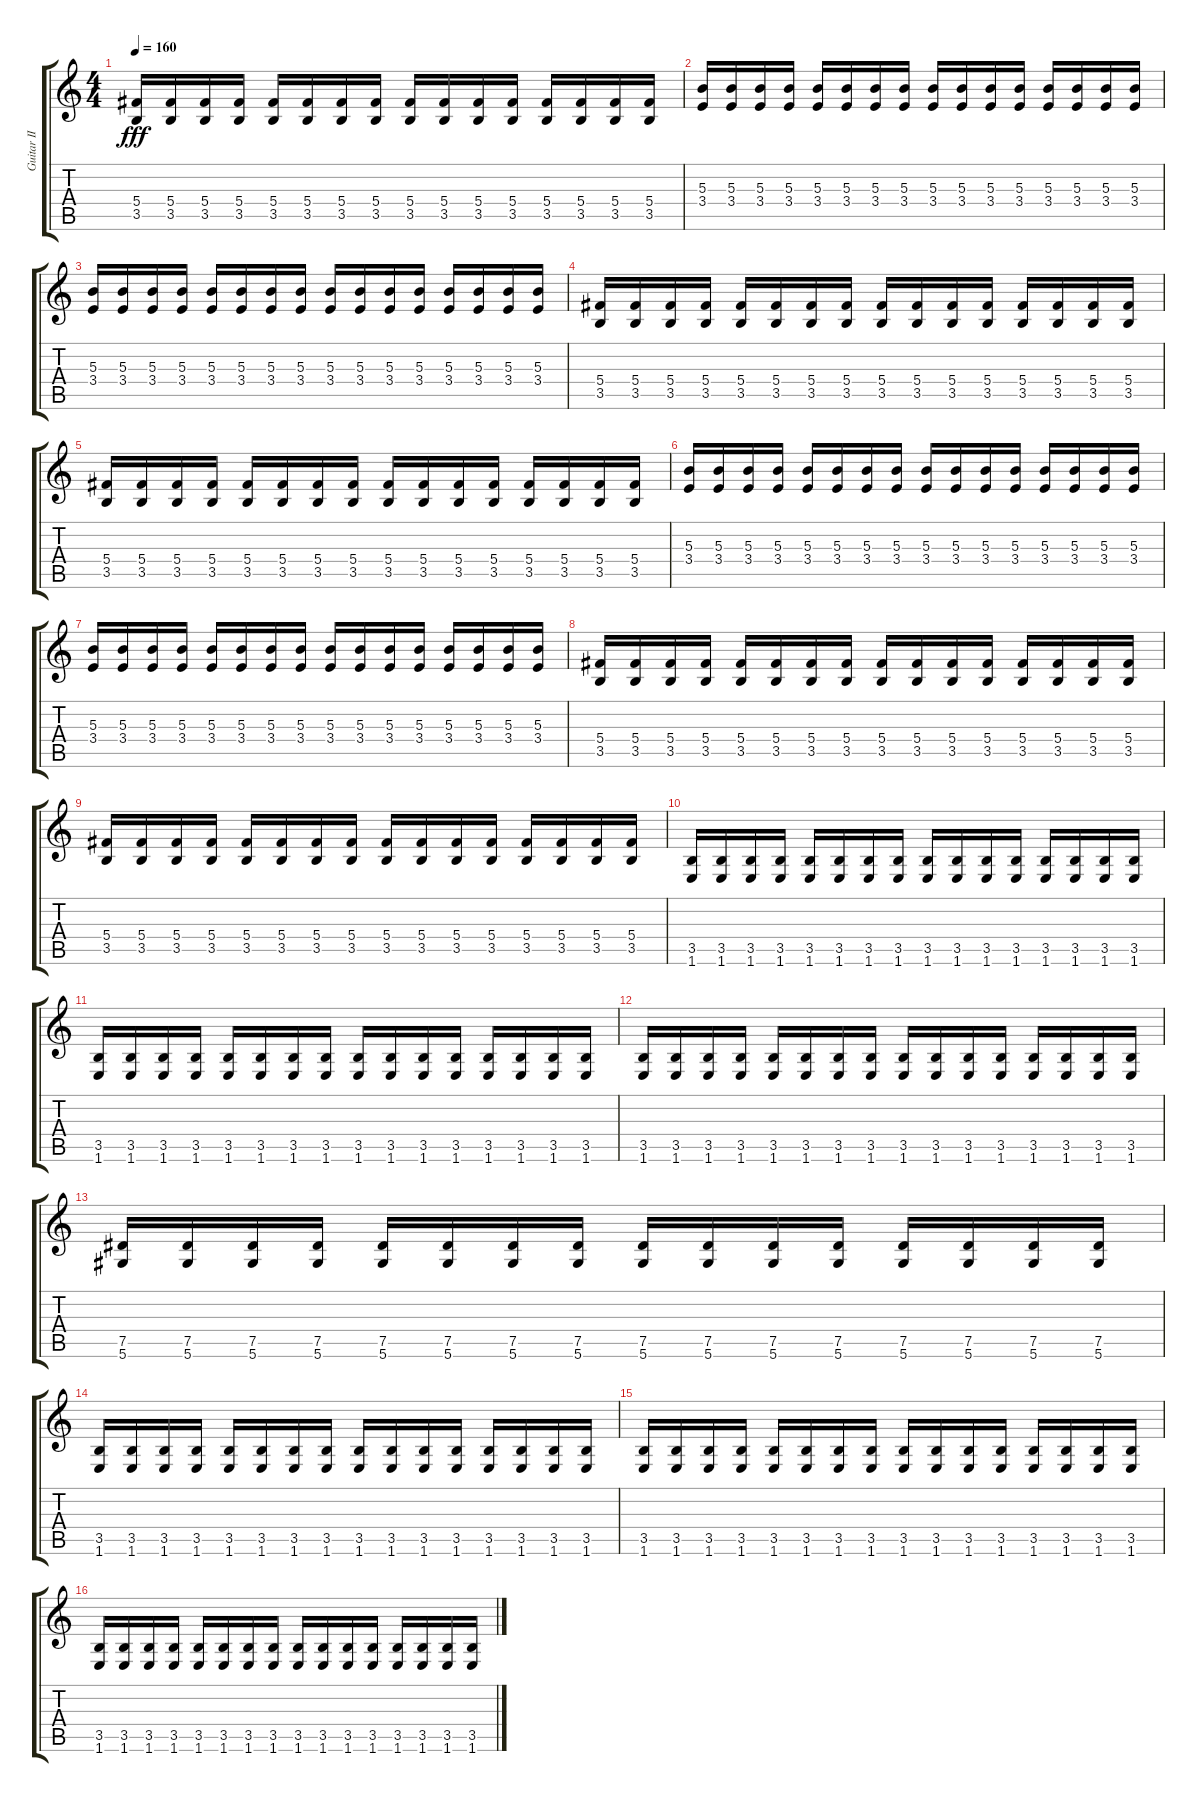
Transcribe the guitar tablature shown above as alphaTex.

\track ("Guitar II" "Guitar II") {instrument distortionguitar}
\staff {score tabs}
\tuning (Eb4 Bb3 Gb3 Db3 Ab2 Eb2) {hide}
\ts (4 4)
\tempo 160
\clef g2
\ks c
(5.4 3.5).16{dy fff} (5.4 3.5).16 (5.4 3.5).16 (5.4 3.5).16 (5.4 3.5).16 (5.4 3.5).16 (5.4 3.5).16 (5.4 3.5).16 (5.4 3.5).16 (5.4 3.5).16 (5.4 3.5).16 (5.4 3.5).16 (5.4 3.5).16 (5.4 3.5).16 (5.4 3.5).16 (5.4 3.5).16 |
(5.3 3.4).16 (5.3 3.4).16 (5.3 3.4).16 (5.3 3.4).16 (5.3 3.4).16 (5.3 3.4).16 (5.3 3.4).16 (5.3 3.4).16 (5.3 3.4).16 (5.3 3.4).16 (5.3 3.4).16 (5.3 3.4).16 (5.3 3.4).16 (5.3 3.4).16 (5.3 3.4).16 (5.3 3.4).16 |
(5.3 3.4).16 (5.3 3.4).16 (5.3 3.4).16 (5.3 3.4).16 (5.3 3.4).16 (5.3 3.4).16 (5.3 3.4).16 (5.3 3.4).16 (5.3 3.4).16 (5.3 3.4).16 (5.3 3.4).16 (5.3 3.4).16 (5.3 3.4).16 (5.3 3.4).16 (5.3 3.4).16 (5.3 3.4).16 |
(5.4 3.5).16 (5.4 3.5).16 (5.4 3.5).16 (5.4 3.5).16 (5.4 3.5).16 (5.4 3.5).16 (5.4 3.5).16 (5.4 3.5).16 (5.4 3.5).16 (5.4 3.5).16 (5.4 3.5).16 (5.4 3.5).16 (5.4 3.5).16 (5.4 3.5).16 (5.4 3.5).16 (5.4 3.5).16 |
(5.4 3.5).16 (5.4 3.5).16 (5.4 3.5).16 (5.4 3.5).16 (5.4 3.5).16 (5.4 3.5).16 (5.4 3.5).16 (5.4 3.5).16 (5.4 3.5).16 (5.4 3.5).16 (5.4 3.5).16 (5.4 3.5).16 (5.4 3.5).16 (5.4 3.5).16 (5.4 3.5).16 (5.4 3.5).16 |
(5.3 3.4).16 (5.3 3.4).16 (5.3 3.4).16 (5.3 3.4).16 (5.3 3.4).16 (5.3 3.4).16 (5.3 3.4).16 (5.3 3.4).16 (5.3 3.4).16 (5.3 3.4).16 (5.3 3.4).16 (5.3 3.4).16 (5.3 3.4).16 (5.3 3.4).16 (5.3 3.4).16 (5.3 3.4).16 |
(5.3 3.4).16 (5.3 3.4).16 (5.3 3.4).16 (5.3 3.4).16 (5.3 3.4).16 (5.3 3.4).16 (5.3 3.4).16 (5.3 3.4).16 (5.3 3.4).16 (5.3 3.4).16 (5.3 3.4).16 (5.3 3.4).16 (5.3 3.4).16 (5.3 3.4).16 (5.3 3.4).16 (5.3 3.4).16 |
(5.4 3.5).16 (5.4 3.5).16 (5.4 3.5).16 (5.4 3.5).16 (5.4 3.5).16 (5.4 3.5).16 (5.4 3.5).16 (5.4 3.5).16 (5.4 3.5).16 (5.4 3.5).16 (5.4 3.5).16 (5.4 3.5).16 (5.4 3.5).16 (5.4 3.5).16 (5.4 3.5).16 (5.4 3.5).16 |
(5.4 3.5).16 (5.4 3.5).16 (5.4 3.5).16 (5.4 3.5).16 (5.4 3.5).16 (5.4 3.5).16 (5.4 3.5).16 (5.4 3.5).16 (5.4 3.5).16 (5.4 3.5).16 (5.4 3.5).16 (5.4 3.5).16 (5.4 3.5).16 (5.4 3.5).16 (5.4 3.5).16 (5.4 3.5).16 |
(3.5 1.6).16{volume 12} (3.5 1.6).16 (3.5 1.6).16 (3.5 1.6).16 (3.5 1.6).16 (3.5 1.6).16 (3.5 1.6).16 (3.5 1.6).16 (3.5 1.6).16 (3.5 1.6).16 (3.5 1.6).16 (3.5 1.6).16 (3.5 1.6).16 (3.5 1.6).16 (3.5 1.6).16 (3.5 1.6).16 |
(3.5 1.6).16 (3.5 1.6).16 (3.5 1.6).16 (3.5 1.6).16 (3.5 1.6).16 (3.5 1.6).16 (3.5 1.6).16 (3.5 1.6).16 (3.5 1.6).16 (3.5 1.6).16 (3.5 1.6).16 (3.5 1.6).16 (3.5 1.6).16 (3.5 1.6).16 (3.5 1.6).16 (3.5 1.6).16 |
(3.5 1.6).16 (3.5 1.6).16 (3.5 1.6).16 (3.5 1.6).16 (3.5 1.6).16 (3.5 1.6).16 (3.5 1.6).16 (3.5 1.6).16 (3.5 1.6).16 (3.5 1.6).16 (3.5 1.6).16 (3.5 1.6).16 (3.5 1.6).16 (3.5 1.6).16 (3.5 1.6).16 (3.5 1.6).16 |
(7.5 5.6).16 (7.5 5.6).16 (7.5 5.6).16 (7.5 5.6).16 (7.5 5.6).16 (7.5 5.6).16 (7.5 5.6).16 (7.5 5.6).16 (7.5 5.6).16 (7.5 5.6).16 (7.5 5.6).16 (7.5 5.6).16 (7.5 5.6).16 (7.5 5.6).16 (7.5 5.6).16 (7.5 5.6).16 |
(3.5 1.6).16 (3.5 1.6).16 (3.5 1.6).16 (3.5 1.6).16 (3.5 1.6).16 (3.5 1.6).16 (3.5 1.6).16 (3.5 1.6).16 (3.5 1.6).16 (3.5 1.6).16 (3.5 1.6).16 (3.5 1.6).16 (3.5 1.6).16 (3.5 1.6).16 (3.5 1.6).16 (3.5 1.6).16 |
(3.5 1.6).16 (3.5 1.6).16 (3.5 1.6).16 (3.5 1.6).16 (3.5 1.6).16 (3.5 1.6).16 (3.5 1.6).16 (3.5 1.6).16 (3.5 1.6).16 (3.5 1.6).16 (3.5 1.6).16 (3.5 1.6).16 (3.5 1.6).16 (3.5 1.6).16 (3.5 1.6).16 (3.5 1.6).16 |
(3.5 1.6).16 (3.5 1.6).16 (3.5 1.6).16 (3.5 1.6).16 (3.5 1.6).16 (3.5 1.6).16 (3.5 1.6).16 (3.5 1.6).16 (3.5 1.6).16 (3.5 1.6).16 (3.5 1.6).16 (3.5 1.6).16 (3.5 1.6).16 (3.5 1.6).16 (3.5 1.6).16 (3.5 1.6).16
